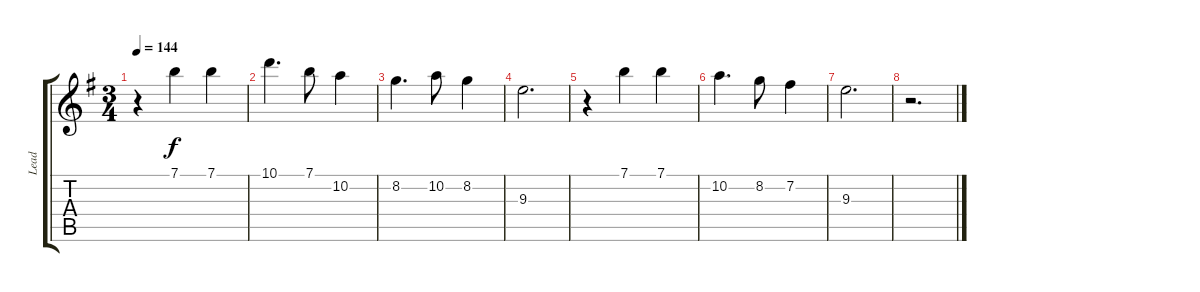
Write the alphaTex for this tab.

\track ("Lead" "Lead") {instrument acousticguitarsteel}
\staff {score tabs}
\tuning (E4 B3 G3 D3 A2 E2) {hide}
\ts (3 4)
\tempo 144
\clef g2
\ks eminor
r.4{dy f} 7.1.4 7.1.4 |
10.1.4{d} 7.1.8 10.2.4 |
8.2.4{d} 10.2.8 8.2.4 |
9.3.2{d} |
r.4 7.1.4 7.1.4 |
10.2.4{d} 8.2.8 7.2.4 |
9.3.2{d} |
r.2{d}
